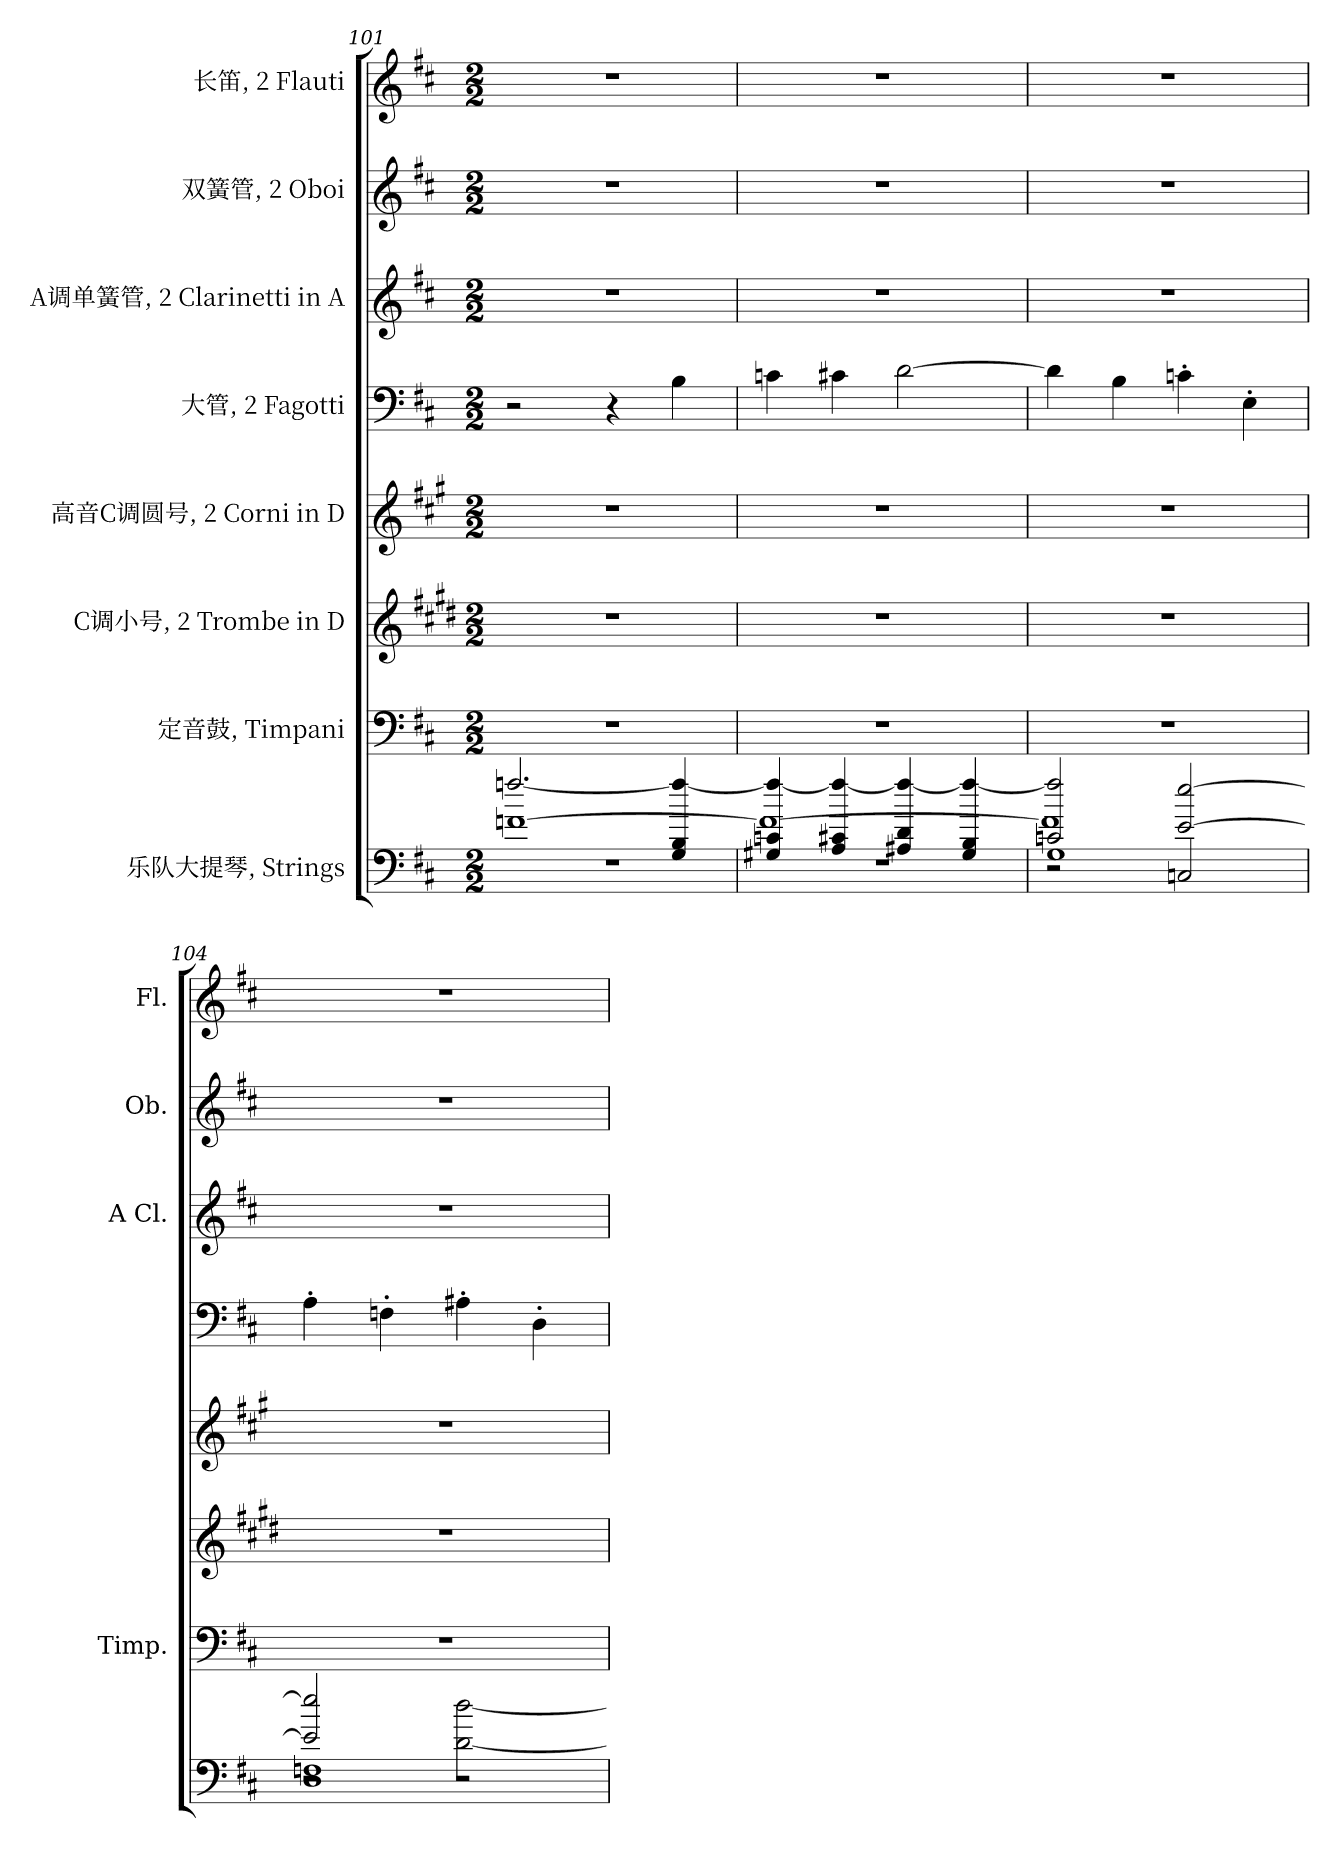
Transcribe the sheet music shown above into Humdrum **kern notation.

**kern	**kern	**kern	**kern	**kern	**kern	**kern	**kern
*part8	*part7	*part6	*part5	*part4	*part3	*part2	*part1
*staff8	*staff7	*staff6	*staff5	*staff4	*staff3	*staff2	*staff1
*I"乐队大提琴, Strings	*I"定音鼓, Timpani	*I"C调小号, 2 Trombe in D	*I"高音C调圆号, 2 Corni in D	*I"大管, 2 Fagotti	*I"A调单簧管, 2 Clarinetti in A	*I"双簧管, 2 Oboi	*I"长笛, 2 Flauti
*	*I'Timp.	*	*	*	*I'A Cl.	*I'Ob.	*I'Fl.
!!LO:PB:g=z
*clefF4	*clefF4	*clefG2	*clefG2	*clefF4	*clefG2	*clefG2	*clefG2
*	*	*ITrd1c2	*ITrd4c7	*	*ITrd1c2	*	*
*k[f#c#]	*k[f#c#]	*k[f#c#]	*k[f#c#]	*k[f#c#]	*k[]	*k[f#c#]	*k[f#c#]
*M2/2	*M2/2	*M2/2	*M2/2	*M2/2	*M2/2	*M2/2	*M2/2
=101	=101	=101	=101	=101	=101	=101	=101
*^	*	*	*	*	*	*	*
*	*^	*	*	*	*	*	*	*
1r	[2.ffn/	[1fn	1r	1r	1r	2r	1r	1r	1r
.	.	.	.	.	.	4r	.	.	.
.	4G/ 4B/ 4ff/_	.	.	.	.	4B\	.	.	.
=102	=102	=102	=102	=102	=102	=102	=102	=102	=102
1r	4G#X/ 4cn/ 4ff/_	1f_	1r	1r	1r	4cn\	1r	1r	1r
.	4A/ 4c#X/ 4ff/_	.	.	.	.	4c#X\	.	.	.
.	4A#X/ 4d/ 4ff/_	.	.	.	.	[2d\	.	.	.
.	4G#/ 4B/ 4ff/_	.	.	.	.	.	.	.	.
=103	=103	=103	=103	=103	=103	=103	=103	=103	=103
*	*	*^	*	*	*	*	*	*	*
2r	1G	2cn/ 2ff/]	1f]	1r	1r	1r	4d\]	1r	1r	1r
.	.	.	.	.	.	.	4B\	.	.	.
[2e/ [2ee/	.	2Cn/	.	.	.	.	4cn'\	.	.	.
.	.	.	.	.	.	.	4E'\	.	.	.
*	*	*v	*v	*	*	*	*	*	*	*
=104	=104	=104	=104	=104	=104	=104	=104	=104	=104
2e/] 2ee/]	2r	1D 1Fn	1r	1r	1r	4A'\	1r	1r	1r
.	.	.	.	.	.	4Fn'\	.	.	.
2r	[2d\ [2dd\	.	.	.	.	4A#X'\	.	.	.
.	.	.	.	.	.	4D'\	.	.	.
*v	*v	*v	*	*	*	*	*	*	*
=	=	=	=	=	=	=	=
*-	*-	*-	*-	*-	*-	*-	*-
